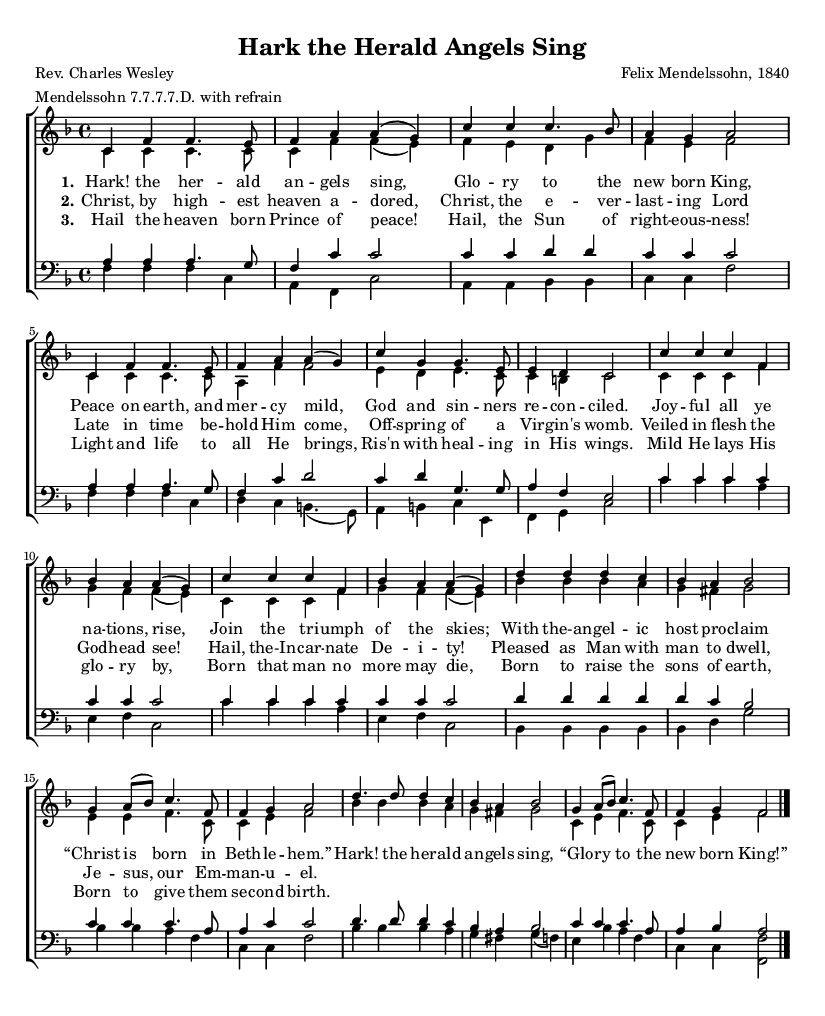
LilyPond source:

\header {
  filename = "HarkTheHerald-Complete.ly"
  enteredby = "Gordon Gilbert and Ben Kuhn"
  composer = "Felix Mendelssohn, 1840"
  poet = "Rev. Charles Wesley"
  date=""
  title = "Hark the Herald Angels Sing"
  metre = "Mendelssohn 7.7.7.7.D. with refrain"
  meter = \metre
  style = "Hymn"
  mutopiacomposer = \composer
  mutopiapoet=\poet
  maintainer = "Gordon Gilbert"
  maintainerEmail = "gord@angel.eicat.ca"
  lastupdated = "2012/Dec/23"
}

\version "2.11.23"

\include "header.ly"

global= {
  \preamble
  \time 4/4
  \key f \major
  #(set-global-staff-size 13)
}

sop = \context Voice = "sop"    {
  \voiceOne
  c'4 f' f'4. e'8 f'4 a' a'(g')
  c'' c'' c''4. bes'8 a'4 g' a'2
  c'4 f' f'4. e'8 f'4 a' a'(g')
  c'' g' g'4. e'8 e'4 d' c'2
  c''4 c'' c'' f' bes' a' a'( g')
  c''4 c'' c'' f' bes' a' a'( g')
  d'' d'' d'' c'' bes' a' bes'2
  g'4 a'8( bes') c''4. f'8 f'4 g' a'2

  d''4. d''8 d''4 c'' bes' a' bes'2
  g'4 a'8( bes') c''4. f'8 f'4 g' f'2\bar "|."

}

alto=\context Voice = "alto"   {
  \voiceTwo
  c'4 c' c'4. c'8 c'4 f' f'( e')
  f' e' d' g' f' e' f'2
  c'4 c' c'4. c'8 a4 f' f'2
  e'4 d' e'4. c'8 c'4 b c'2
  c'4 c' c' f' g' f' f'( e')
  c'4 c' c' f' g' f' f'( e')
  bes' bes' bes' a' g' fis' g'2
  e'4 e' f'4. c'8 c'4 e' f'2
  bes'4 bes'bes'a' g' fis' g'2
  c'4 e' f'4. c'8 c'4 e' f'2
}

tenor = \context Voice = "tenor"   {
  \voiceOne
  a4 a a4. g8 f4 c' c'2
  c'4 c' d' d' c' c' c'2
  a4 a a4. g8 f4 c' d'2
  c'4 d' g4. g8 a4 f e2
  c'4 c' c' c' c' c' c'2
  c'4 c' c' c' c' c' c'2
  d'4 d' d' d' d' c' bes2
  c'4 c' c'4. a8 a4 c' c'2
  d'4. d'8 d'4 c' bes a bes2
  c'4 c' c'4. a8 a4 bes a2
}

bass = \context Voice = "bass"   {
  \voiceTwo
  f4 f f c a, f, c2
  a,4 a, bes, bes, c c f2
  f4 f f c d c b,4.( g,8)
  a,4 b, c e, f, g, c2
  c'4 c' c' a e f c2
  c'4 c' c' a e f c2
  bes,4 bes, bes, bes, bes, d g2
  bes4 bes a f c c f2
  bes4 bes bes a g fis g( f)
  e bes a f c c <f f,>2
}
accomp=\chordmode {

}



stanzaa = \lyricmode {
  Hark! the her -- ald an -- gels sing,
  Glo -- ry to the new born King,
  Peace on earth, and mer -- cy mild,
  God and sin -- ners re -- con -- ciled.
  Joy -- ful all ye na -- tions, rise,
  Join the tri -- umph of the skies;
  With the-an -- gel -- ic host pro -- claim
  “Christ is born in Beth -- le -- hem.”
  Hark! the her -- ald an -- gels sing,
  “Glo -- ry to the new born King!”
}

stanzab = \lyricmode {
  Christ, by high -- est heaven a -- dored,
  Christ, the e -- ver -- last -- ing Lord
  Late in time be -- hold Him come,
  Off -- spring of a Vir -- gin's womb.
  Veiled in flesh the God -- head see!
  Hail, the-In -- car -- nate De -- i -- ty!
  Pleased as Man with man to dwell,
  Je -- sus, our Em -- man -- u -- el.
}
stanzac = \lyricmode {
  Hail the heaven born Prince of peace!
  Hail, the Sun of right -- eous -- ness!
  Light and life to all He brings,
  Ris'n with heal -- ing in His wings.
  Mild He lays His glo -- ry by,
  Born that man no more may die,
  Born to raise the sons of earth,
  Born to give them sec -- ond birth.
}
stanzad = \lyricmode {

}
stanzae = \lyricmode {

}
stanzaf = \lyricmode {

}

\score {
  \context ChoirStaff <<
    \context ChordNames \accomp
    \unset ChoirStaff.melismaBusyProperties
    \context Staff ="upper"  { \clef "G" <<
      \global
      \sop
      \alto
    >>}

    \lyricsto "sop" \context Lyrics = "stanza-1" {
      \set stanza = "1."
      \stanzaa }
    \lyricsto "sop" \context Lyrics = "stanza-2" {
      \set stanza = "2."
      \stanzab }
    \lyricsto "sop" \context Lyrics = "stanza-3" {
      \set stanza = "3."
      \stanzac }
    \context Staff = "lower"  { \clef "F"<<
      \global
      \tenor
      \bass
    >>}
  >>
}

